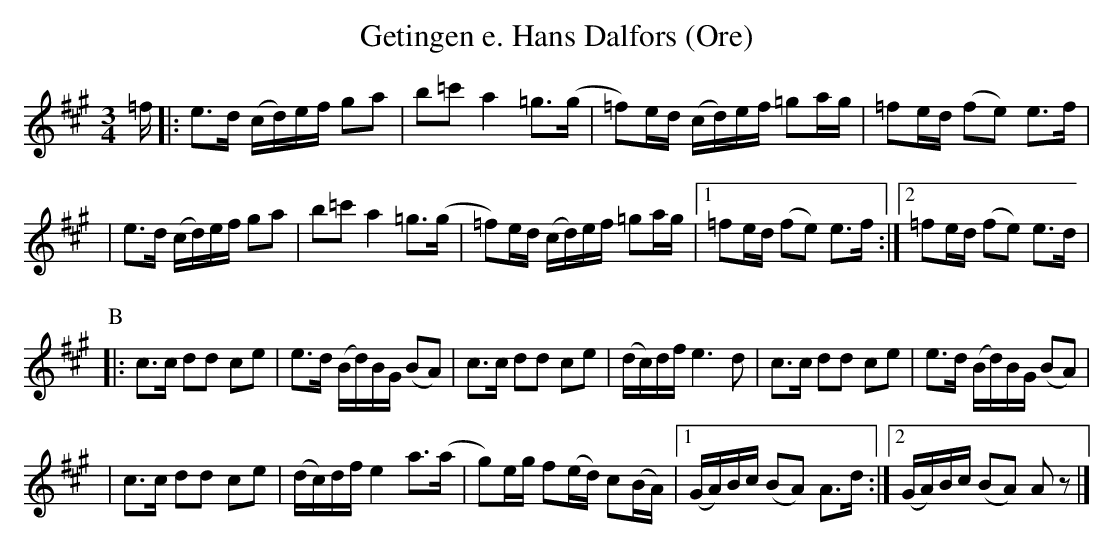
X:1
T:Getingen e. Hans Dalfors (Ore)
M:3/4
L:1/16
K:A
=f \
|: e3d (cd)ef g2a2 \
| b2=c'2 a4 =g3(g \
| =f2)ed (cd)ef =g2ag \
| =f2ed (f2e2) e3f |
| e3d (cd)ef g2a2 \
| b2=c'2 a4 =g3(g \
| =f2)ed (cd)ef =g2ag \
|[1 =f2ed (f2e2) e3f :|[2 =f2ed (f2e2) e3d |
P:B
|: c3c d2d2 c2e2 \
| e3d (Bd)BG (B2A2) \
| c3c d2d2 c2e2 \
| (dc)df e6 d2 \
| c3c d2d2 c2e2 \
| e3d (Bd)BG (B2A2) |
| c3c d2d2 c2e2 \
| (dc)df e4 a3(a \
| g2)eg f2(ed) c2(BA) \
|[1 (GA)Bc (B2A2) A3d \
:|[2 (GA)Bc (B2A2) A2 z2 |]
